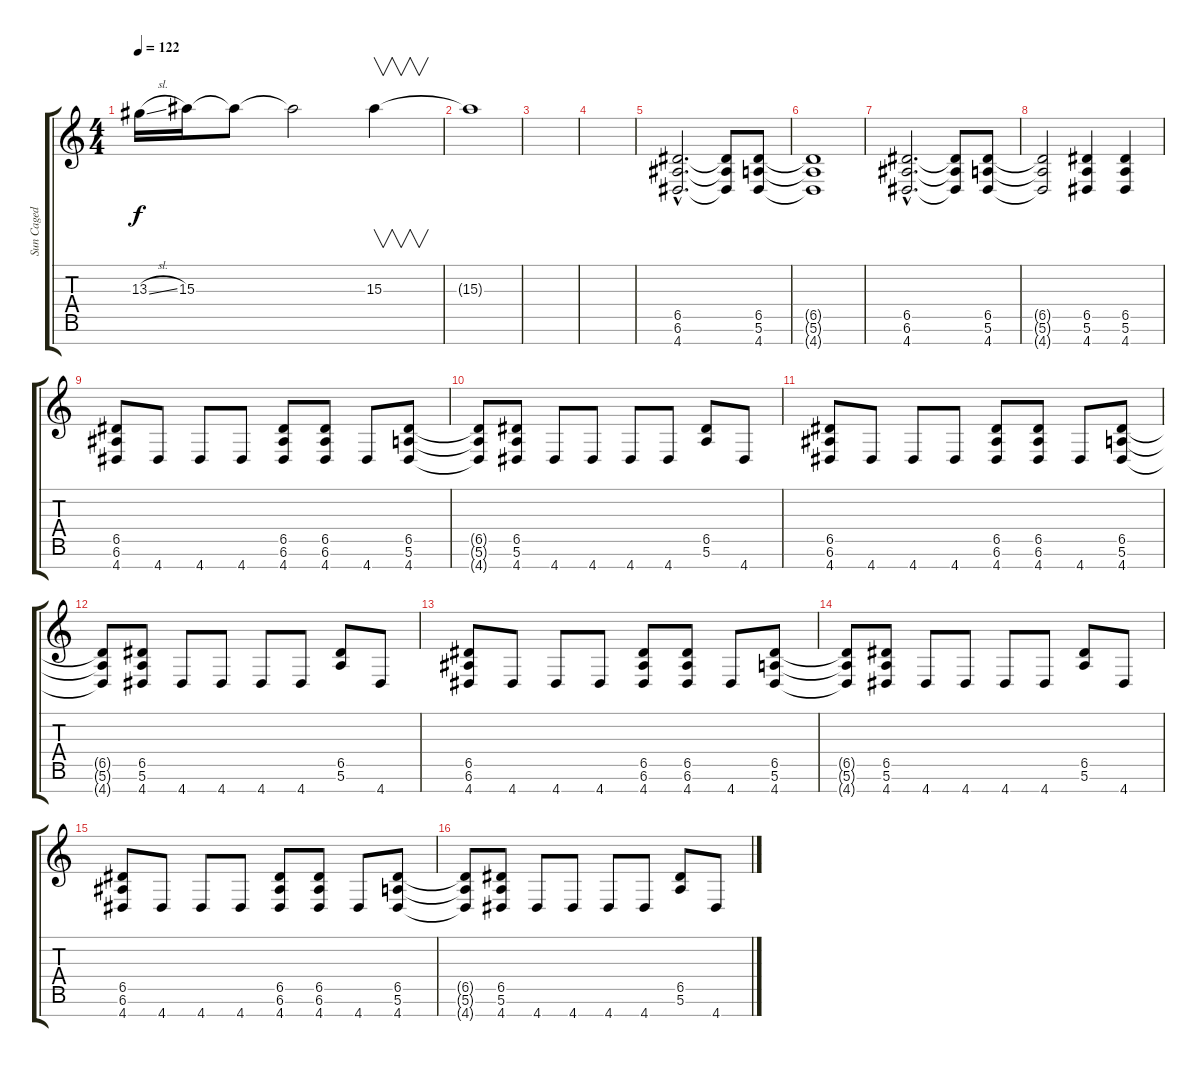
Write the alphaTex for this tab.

\track ("Sun Caged" "Sun Caged") {instrument distortionguitar}
\staff {score tabs}
\tuning (E4 B3 G3 D3 A2 E2 B1) {hide}
\ts (4 4)
\tempo 122
\clef g2
\ks c
13.3{sl}.16{dy f} 15.3.16 15.3{t}.8 15.3{t}.2 15.3.4{v} |
15.3{t}.1 |
|
|
(6.5{hac} 6.6{hac} 4.7{hac}).2{d} (6.5{t} 6.6{t} 4.7{t}).8 (6.5 5.6 4.7).8 |
(6.5{t} 5.6{t} 4.7{t}).1 |
(6.5{hac} 6.6{hac} 4.7{hac}).2{d} (6.5{t} 6.6{t} 4.7{t}).8 (6.5 5.6 4.7).8 |
(6.5{t} 5.6{t} 4.7{t}).2 (6.5 5.6 4.7).4 (6.5 5.6 4.7).4 |
(6.5 6.6 4.7).8 4.7.8 4.7.8 4.7.8 (6.5 6.6 4.7).8 (6.5 6.6 4.7).8 4.7.8 (6.5 5.6 4.7).8 |
(6.5{t} 5.6{t} 4.7{t}).8 (6.5 5.6 4.7).8 4.7.8 4.7.8 4.7.8 4.7.8 (6.5 5.6).8 4.7.8 |
(6.5 6.6 4.7).8 4.7.8 4.7.8 4.7.8 (6.5 6.6 4.7).8 (6.5 6.6 4.7).8 4.7.8 (6.5 5.6 4.7).8 |
(6.5{t} 5.6{t} 4.7{t}).8 (6.5 5.6 4.7).8 4.7.8 4.7.8 4.7.8 4.7.8 (6.5 5.6).8 4.7.8 |
(6.5 6.6 4.7).8 4.7.8 4.7.8 4.7.8 (6.5 6.6 4.7).8 (6.5 6.6 4.7).8 4.7.8 (6.5 5.6 4.7).8 |
(6.5{t} 5.6{t} 4.7{t}).8 (6.5 5.6 4.7).8 4.7.8 4.7.8 4.7.8 4.7.8 (6.5 5.6).8 4.7.8 |
(6.5 6.6 4.7).8 4.7.8 4.7.8 4.7.8 (6.5 6.6 4.7).8 (6.5 6.6 4.7).8 4.7.8 (6.5 5.6 4.7).8 |
(6.5{t} 5.6{t} 4.7{t}).8 (6.5 5.6 4.7).8 4.7.8 4.7.8 4.7.8 4.7.8 (6.5 5.6).8 4.7.8
